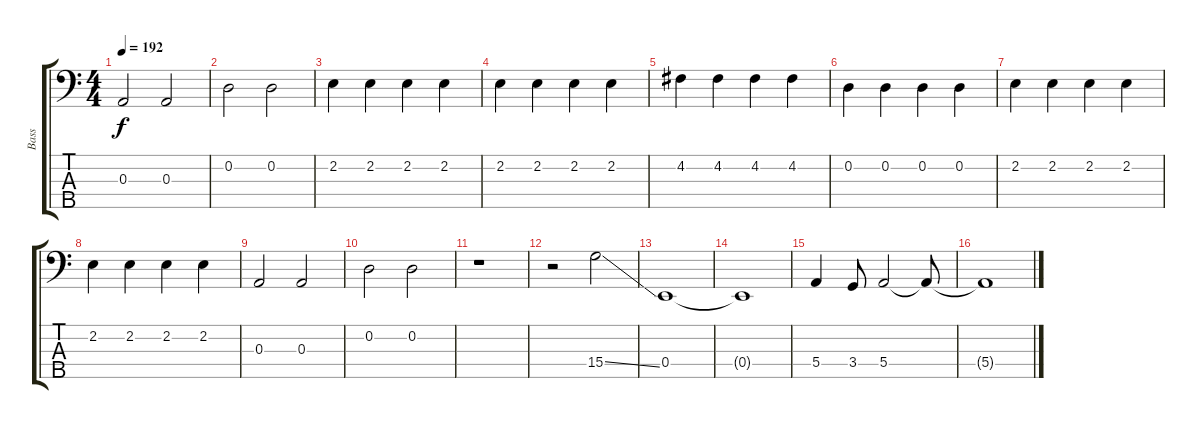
\track ("Bass" "Bass") {instrument electricbassfinger}
\staff {score tabs}
\tuning (G2 D2 A1 E1 B0) {hide}
\ts (4 4)
\tempo 192
\clef f4
\ks c
0.3.2{dy f} 0.3.2 |
0.2.2 0.2.2 |
2.2.4 2.2.4 2.2.4 2.2.4 |
2.2.4 2.2.4 2.2.4 2.2.4 |
4.2.4 4.2.4 4.2.4 4.2.4 |
0.2.4 0.2.4 0.2.4 0.2.4 |
2.2.4 2.2.4 2.2.4 2.2.4 |
2.2.4 2.2.4 2.2.4 2.2.4 |
0.3.2 0.3.2 |
0.2.2 0.2.2 |
r.1 |
r.2 15.4{ss}.2 |
0.4.1 |
0.4{t}.1 |
5.4.4 3.4.8 5.4.2 5.4{t}.8 |
5.4{t}.1
